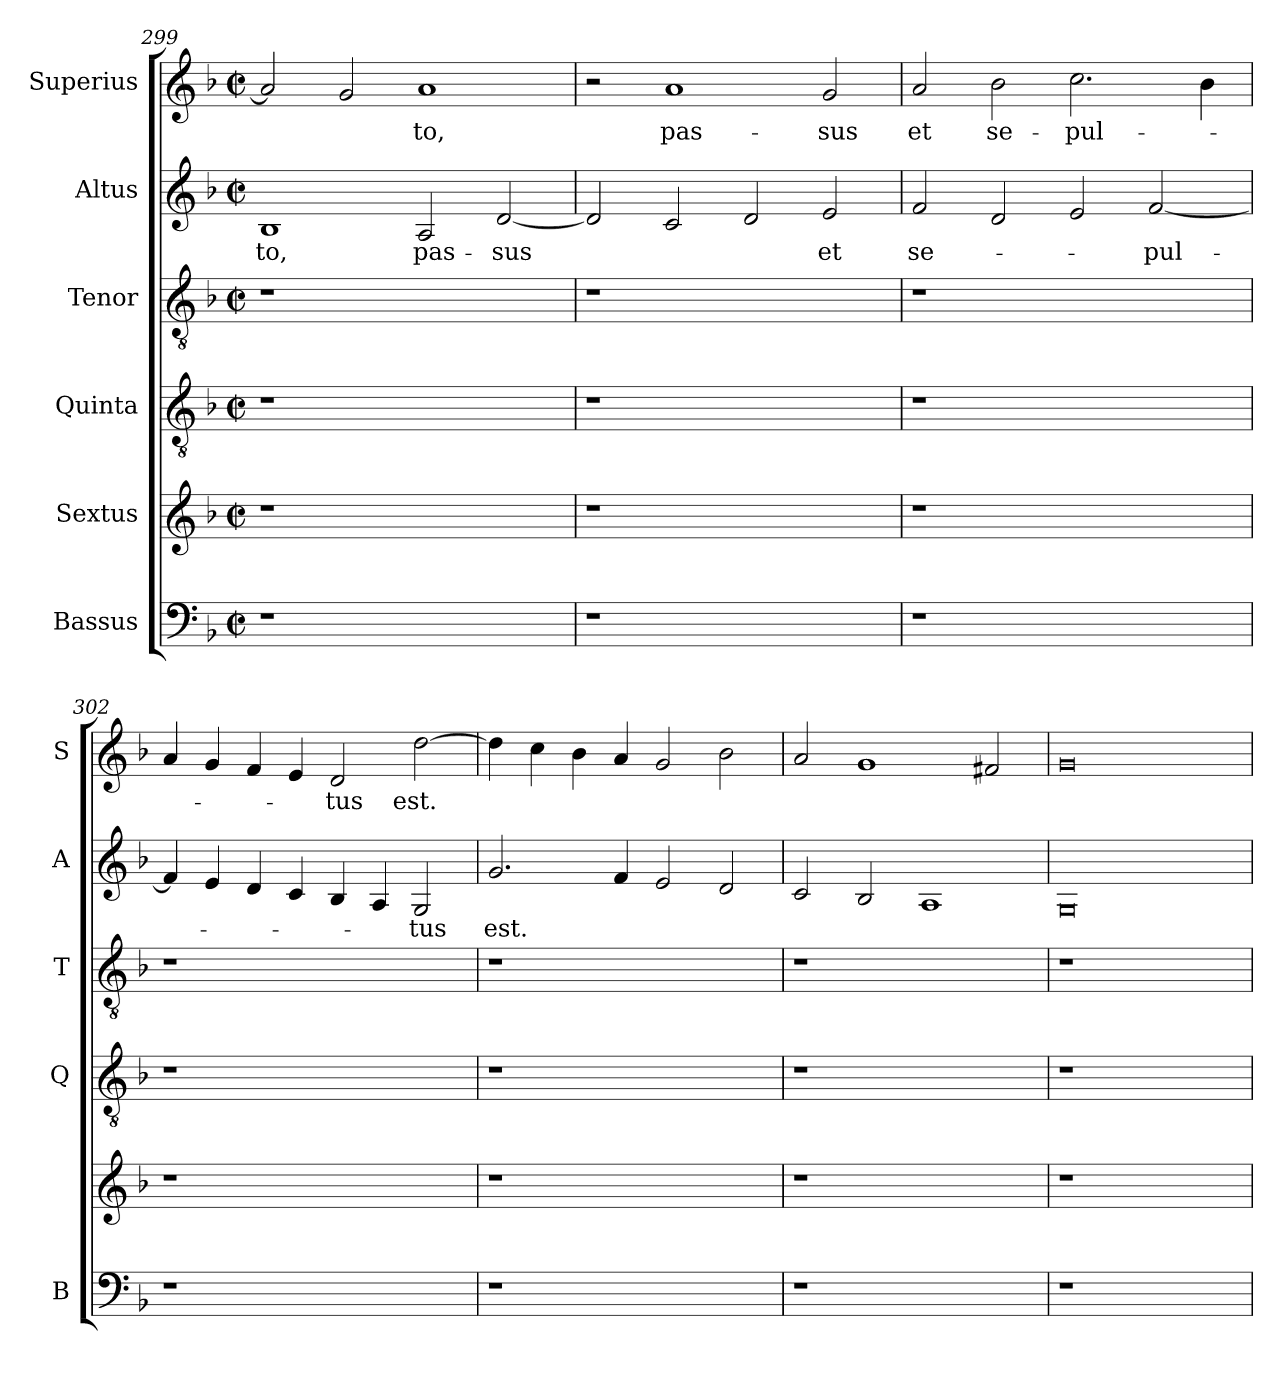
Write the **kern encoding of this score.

**kern	**kern	**kern	**kern	**kern	**text	**kern	**text
*part6	*part5	*part4	*part3	*part2	*part2	*part1	*part1
*staff6	*staff5	*staff4	*staff3	*staff2	*staff2	*staff1	*staff1
*I"Bassus	*I"Sextus	*I"Quinta	*I"Tenor	*I"Altus	*	*I"Superius	*
*I'B	*	*I'Q	*I'T	*I'A	*	*I'S	*
!!LO:PB:g=z
*clefF4	*clefG2	*clefGv2	*clefGv2	*clefG2	*	*clefG2	*
*k[b-]	*k[b-]	*k[b-]	*k[b-]	*k[b-]	*	*k[b-]	*
*F:	*F:	*F:	*F:	*F:	*	*F:	*
*M2/2	*M2/2	*M2/2	*M2/2	*M2/2	*	*M2/2	*
*met(c|)	*met(c|)	*met(c|)	*met(c|)	*met(c|)	*	*met(c|)	*
=299	=299	=299	=299	=299	=299	=299	=299
!	!	!	!	!	!LO:LY:b	!	!
1r	1r	1r	1r	1B-	-to,	2a/]	.
.	.	.	.	.	.	2g/	.
!	!	!	!	!	!LO:LY:b	!	!LO:LY:b
1ryy	1ryy	1ryy	1ryy	2A/	pas-	1a	-to,
!	!	!	!	!	!LO:LY:b	!	!
.	.	.	.	[2d/	-sus	.	.
=300	=300	=300	=300	=300	=300	=300	=300
1r	1r	1r	1r	2d/]	.	2r	.
!	!	!	!	!	!	!	!LO:LY:b
.	.	.	.	2c/	.	1a	pas-
1ryy	1ryy	1ryy	1ryy	2d/	.	.	.
!	!	!	!	!	!LO:LY:b	!	!LO:LY:b
.	.	.	.	2e/	et	2g/	-sus
=301	=301	=301	=301	=301	=301	=301	=301
!	!	!	!	!	!LO:LY:b	!	!LO:LY:b
1r	1r	1r	1r	2f/	se-	2a/	et
!	!	!	!	!	!	!	!LO:LY:b
.	.	.	.	2d/	.	2b-\	se-
!	!	!	!	!	!	!	!LO:LY:b
1ryy	1ryy	1ryy	1ryy	2e/	.	2.cc\	-pul-
!	!	!	!	!	!LO:LY:b	!	!
.	.	.	.	[2f/	-pul-	.	.
.	.	.	.	.	.	4b-\	.
=302	=302	=302	=302	=302	=302	=302	=302
1r	1r	1r	1r	4f/]	.	4a/	.
.	.	.	.	4e/	.	4g/	.
.	.	.	.	4d/	.	4f/	.
.	.	.	.	4c/	.	4e/	.
!	!	!	!	!	!	!	!LO:LY:b
1ryy	1ryy	1ryy	1ryy	4B-/	.	2d/	-tus
.	.	.	.	4A/	.	.	.
!	!	!	!	!	!LO:LY:b	!	!LO:LY:b
.	.	.	.	2G/	-tus	[2dd\	est.
=303	=303	=303	=303	=303	=303	=303	=303
!	!	!	!	!	!LO:LY:b	!	!
1r	1r	1r	1r	2.g/	est.	4dd\]	.
.	.	.	.	.	.	4cc\	.
.	.	.	.	.	.	4b-\	.
.	.	.	.	4f/	.	4a/	.
1ryy	1ryy	1ryy	1ryy	2e/	.	2g/	.
.	.	.	.	2d/	.	2b-\	.
=304	=304	=304	=304	=304	=304	=304	=304
1r	1r	1r	1r	2c/	.	2a/	.
.	.	.	.	2B-/	.	1g	.
1ryy	1ryy	1ryy	1ryy	1A	.	.	.
.	.	.	.	.	.	2f#X/	.
=305	=305	=305	=305	=305	=305	=305	=305
1r	1r	1r	1r	0G	.	0g	.
1ryy	1ryy	1ryy	1ryy	.	.	.	.
=	=	=	=	=	=	=	=
*-	*-	*-	*-	*-	*-	*-	*-
